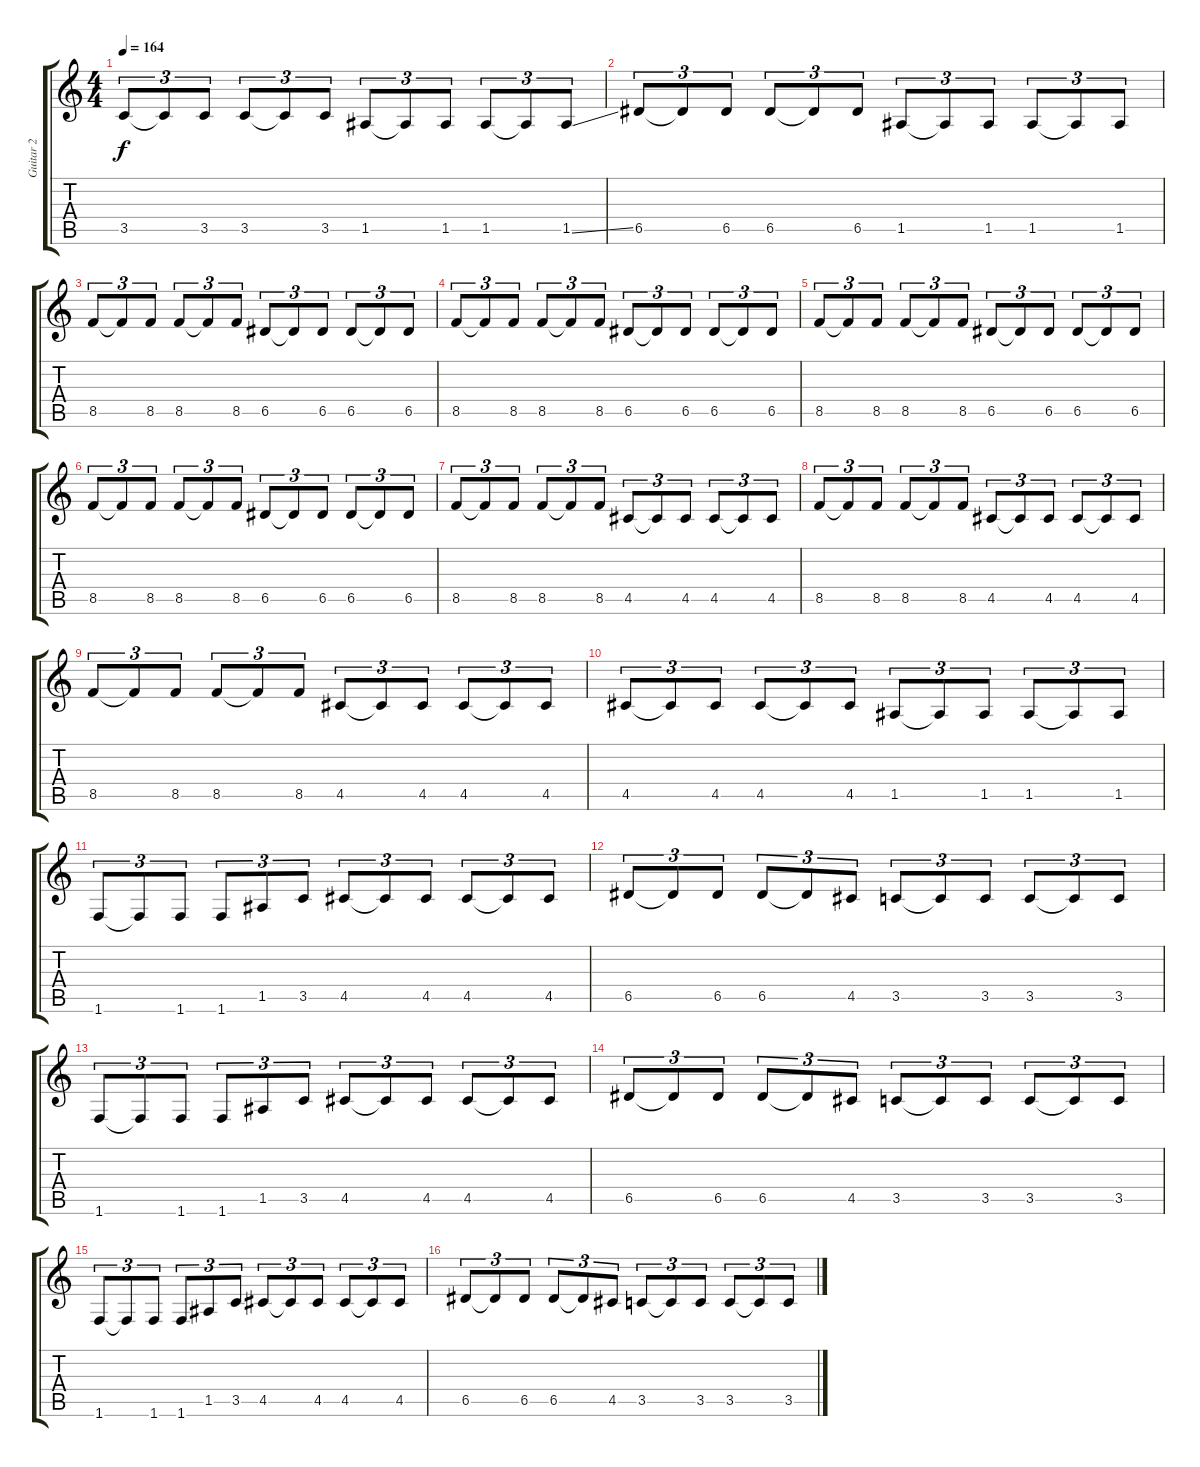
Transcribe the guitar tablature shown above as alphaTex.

\track ("Guitar 2" "Guitar 2") {instrument distortionguitar}
\staff {score tabs}
\tuning (E4 B3 G3 D3 A2 E2) {hide}
\ts (4 4)
\tempo 164
\clef g2
\ks c
3.5.8{tu (3 2) dy f} 3.5{t}.8{tu (3 2)} 3.5.8{tu (3 2)} 3.5.8{tu (3 2)} 3.5{t}.8{tu (3 2)} 3.5.8{tu (3 2)} 1.5.8{tu (3 2)} 1.5{t}.8{tu (3 2)} 1.5.8{tu (3 2)} 1.5.8{tu (3 2)} 1.5{t}.8{tu (3 2)} 1.5{ss}.8{tu (3 2)} |
6.5.8{tu (3 2)} 6.5{t}.8{tu (3 2)} 6.5.8{tu (3 2)} 6.5.8{tu (3 2)} 6.5{t}.8{tu (3 2)} 6.5.8{tu (3 2)} 1.5.8{tu (3 2)} 1.5{t}.8{tu (3 2)} 1.5.8{tu (3 2)} 1.5.8{tu (3 2)} 1.5{t}.8{tu (3 2)} 1.5.8{tu (3 2)} |
8.5.8{tu (3 2)} 8.5{t}.8{tu (3 2)} 8.5.8{tu (3 2)} 8.5.8{tu (3 2)} 8.5{t}.8{tu (3 2)} 8.5.8{tu (3 2)} 6.5.8{tu (3 2)} 6.5{t}.8{tu (3 2)} 6.5.8{tu (3 2)} 6.5.8{tu (3 2)} 6.5{t}.8{tu (3 2)} 6.5.8{tu (3 2)} |
8.5.8{tu (3 2)} 8.5{t}.8{tu (3 2)} 8.5.8{tu (3 2)} 8.5.8{tu (3 2)} 8.5{t}.8{tu (3 2)} 8.5.8{tu (3 2)} 6.5.8{tu (3 2)} 6.5{t}.8{tu (3 2)} 6.5.8{tu (3 2)} 6.5.8{tu (3 2)} 6.5{t}.8{tu (3 2)} 6.5.8{tu (3 2)} |
8.5.8{tu (3 2)} 8.5{t}.8{tu (3 2)} 8.5.8{tu (3 2)} 8.5.8{tu (3 2)} 8.5{t}.8{tu (3 2)} 8.5.8{tu (3 2)} 6.5.8{tu (3 2)} 6.5{t}.8{tu (3 2)} 6.5.8{tu (3 2)} 6.5.8{tu (3 2)} 6.5{t}.8{tu (3 2)} 6.5.8{tu (3 2)} |
8.5.8{tu (3 2)} 8.5{t}.8{tu (3 2)} 8.5.8{tu (3 2)} 8.5.8{tu (3 2)} 8.5{t}.8{tu (3 2)} 8.5.8{tu (3 2)} 6.5.8{tu (3 2)} 6.5{t}.8{tu (3 2)} 6.5.8{tu (3 2)} 6.5.8{tu (3 2)} 6.5{t}.8{tu (3 2)} 6.5.8{tu (3 2)} |
8.5.8{tu (3 2)} 8.5{t}.8{tu (3 2)} 8.5.8{tu (3 2)} 8.5.8{tu (3 2)} 8.5{t}.8{tu (3 2)} 8.5.8{tu (3 2)} 4.5.8{tu (3 2)} 4.5{t}.8{tu (3 2)} 4.5.8{tu (3 2)} 4.5.8{tu (3 2)} 4.5{t}.8{tu (3 2)} 4.5.8{tu (3 2)} |
8.5.8{tu (3 2)} 8.5{t}.8{tu (3 2)} 8.5.8{tu (3 2)} 8.5.8{tu (3 2)} 8.5{t}.8{tu (3 2)} 8.5.8{tu (3 2)} 4.5.8{tu (3 2)} 4.5{t}.8{tu (3 2)} 4.5.8{tu (3 2)} 4.5.8{tu (3 2)} 4.5{t}.8{tu (3 2)} 4.5.8{tu (3 2)} |
8.5.8{tu (3 2)} 8.5{t}.8{tu (3 2)} 8.5.8{tu (3 2)} 8.5.8{tu (3 2)} 8.5{t}.8{tu (3 2)} 8.5.8{tu (3 2)} 4.5.8{tu (3 2)} 4.5{t}.8{tu (3 2)} 4.5.8{tu (3 2)} 4.5.8{tu (3 2)} 4.5{t}.8{tu (3 2)} 4.5.8{tu (3 2)} |
4.5.8{tu (3 2)} 4.5{t}.8{tu (3 2)} 4.5.8{tu (3 2)} 4.5.8{tu (3 2)} 4.5{t}.8{tu (3 2)} 4.5.8{tu (3 2)} 1.5.8{tu (3 2)} 1.5{t}.8{tu (3 2)} 1.5.8{tu (3 2)} 1.5.8{tu (3 2)} 1.5{t}.8{tu (3 2)} 1.5.8{tu (3 2)} |
1.6.8{tu (3 2)} 1.6{t}.8{tu (3 2)} 1.6.8{tu (3 2)} 1.6.8{tu (3 2)} 1.5.8{tu (3 2)} 3.5.8{tu (3 2)} 4.5.8{tu (3 2)} 4.5{t}.8{tu (3 2)} 4.5.8{tu (3 2)} 4.5.8{tu (3 2)} 4.5{t}.8{tu (3 2)} 4.5.8{tu (3 2)} |
6.5.8{tu (3 2)} 6.5{t}.8{tu (3 2)} 6.5.8{tu (3 2)} 6.5.8{tu (3 2)} 6.5{t}.8{tu (3 2)} 4.5.8{tu (3 2)} 3.5.8{tu (3 2)} 3.5{t}.8{tu (3 2)} 3.5.8{tu (3 2)} 3.5.8{tu (3 2)} 3.5{t}.8{tu (3 2)} 3.5.8{tu (3 2)} |
1.6.8{tu (3 2)} 1.6{t}.8{tu (3 2)} 1.6.8{tu (3 2)} 1.6.8{tu (3 2)} 1.5.8{tu (3 2)} 3.5.8{tu (3 2)} 4.5.8{tu (3 2)} 4.5{t}.8{tu (3 2)} 4.5.8{tu (3 2)} 4.5.8{tu (3 2)} 4.5{t}.8{tu (3 2)} 4.5.8{tu (3 2)} |
6.5.8{tu (3 2)} 6.5{t}.8{tu (3 2)} 6.5.8{tu (3 2)} 6.5.8{tu (3 2)} 6.5{t}.8{tu (3 2)} 4.5.8{tu (3 2)} 3.5.8{tu (3 2)} 3.5{t}.8{tu (3 2)} 3.5.8{tu (3 2)} 3.5.8{tu (3 2)} 3.5{t}.8{tu (3 2)} 3.5.8{tu (3 2)} |
1.6.8{tu (3 2)} 1.6{t}.8{tu (3 2)} 1.6.8{tu (3 2)} 1.6.8{tu (3 2)} 1.5.8{tu (3 2)} 3.5.8{tu (3 2)} 4.5.8{tu (3 2)} 4.5{t}.8{tu (3 2)} 4.5.8{tu (3 2)} 4.5.8{tu (3 2)} 4.5{t}.8{tu (3 2)} 4.5.8{tu (3 2)} |
6.5.8{tu (3 2)} 6.5{t}.8{tu (3 2)} 6.5.8{tu (3 2)} 6.5.8{tu (3 2)} 6.5{t}.8{tu (3 2)} 4.5.8{tu (3 2)} 3.5.8{tu (3 2)} 3.5{t}.8{tu (3 2)} 3.5.8{tu (3 2)} 3.5.8{tu (3 2)} 3.5{t}.8{tu (3 2)} 3.5.8{tu (3 2)}
